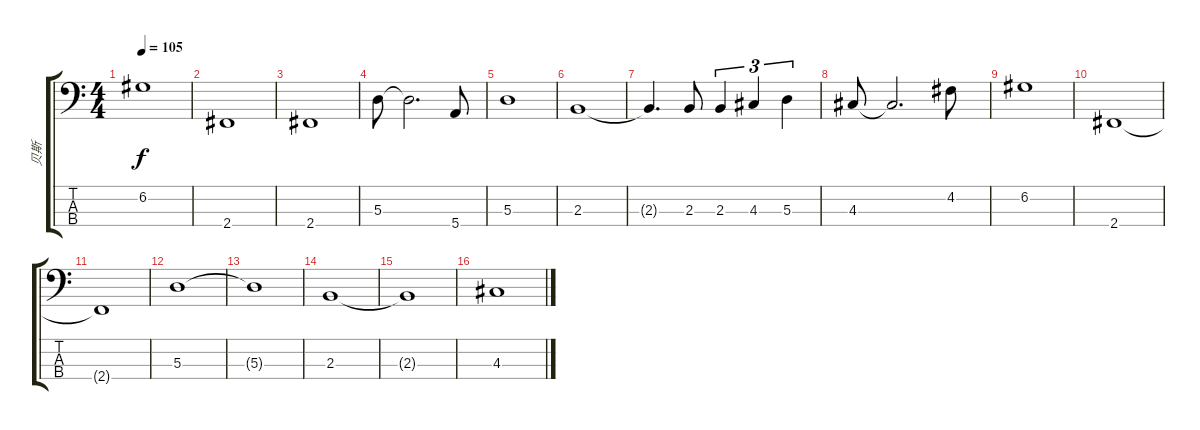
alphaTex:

\track ("贝斯" "贝斯") {instrument electricbassfinger}
\staff {score tabs}
\tuning (G2 D2 A1 E1) {hide}
\ts (4 4)
\tempo 105
\clef f4
\ks c
6.2.1{dy f} |
2.4.1 |
2.4.1 |
5.3.8 5.3{t}.2{d} 5.4.8 |
5.3.1 |
2.3.1 |
2.3{t}.4{d} 2.3.8 2.3.4{tu (3 2)} 4.3.4{tu (3 2)} 5.3.4{tu (3 2)} |
4.3.8 4.3{t}.2{d} 4.2.8 |
6.2.1 |
2.4.1 |
2.4{t}.1 |
5.3.1 |
5.3{t}.1 |
2.3.1 |
2.3{t}.1 |
4.3.1
